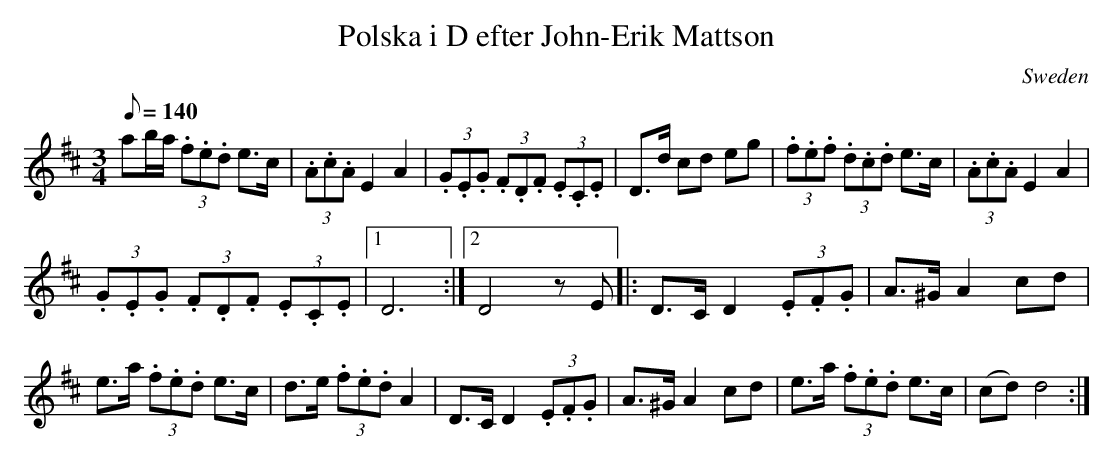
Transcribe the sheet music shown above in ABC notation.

X:1
T:Polska i D efter John-Erik Mattson
L:1/8
M:3/4
O:Sweden
Q:140
K:D major
ab/a/ (3.f.e.d e>c | (3.A.c.A E2 A2 |\
(3.G.E.G (3.F.D.F (3.E.C.E | D>d cd eg|\
(3.f.e.f (3.d.c.d e>c | (3.A.c.A E2 A2 |
(3.G.E.G (3.F.D.F (3.E.C.E |1 D6 :|2 D4 zE|: \
D>C D2 (3.E.F.G | A>^G A2 cd |
e>a (3.f.e.d e>c | d>e (3.f.e.d A2 |\
D>C D2 (3.E.F.G | A>^G A2 cd | \
e>a (3.f.e.d e>c | (cd) d4:|
